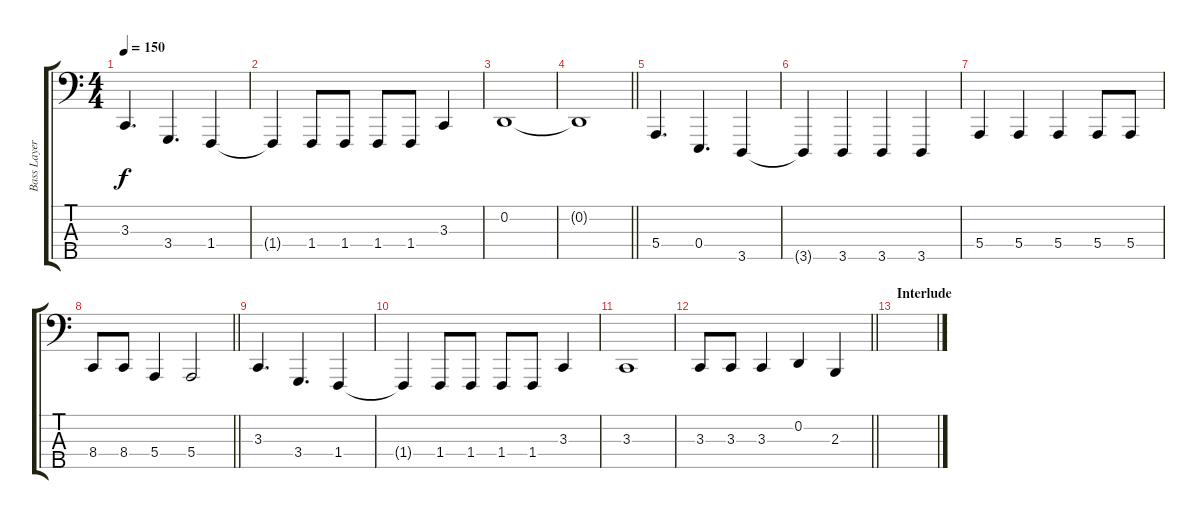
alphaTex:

\track ("Bass Layer" "Bass Layer") {instrument lead2sawtooth}
\staff {score tabs}
\tuning (G2 D2 A1 E1 B0) {hide}
\ts (4 4)
\section ("" "")
\tempo 150
\clef f4
\ks c
3.3.4{d dy f} 3.4.4{d} 1.4.4 |
1.4{t}.4 1.4.8 1.4.8 1.4.8 1.4.8 3.3.4 |
0.2.1 |
\barLineRight lightlight
0.2{t}.1 |
\section ("" "")
5.4.4{d instrument electricbassfinger} 0.4.4{d} 3.5.4 |
3.5{t}.4 3.5.4 3.5.4 3.5.4 |
5.4.4 5.4.4 5.4.4 5.4.8 5.4.8 |
\barLineRight lightlight
8.4.8 8.4.8 5.4.4 5.4.2 |
\section ("" "")
3.3.4{d} 3.4.4{d} 1.4.4 |
1.4{t}.4 1.4.8 1.4.8 1.4.8 1.4.8 3.3.4 |
3.3.1 |
\barLineRight lightlight
3.3.8 3.3.8 3.3.4 0.2.4 2.3.4 |
\section ("" "Interlude")
